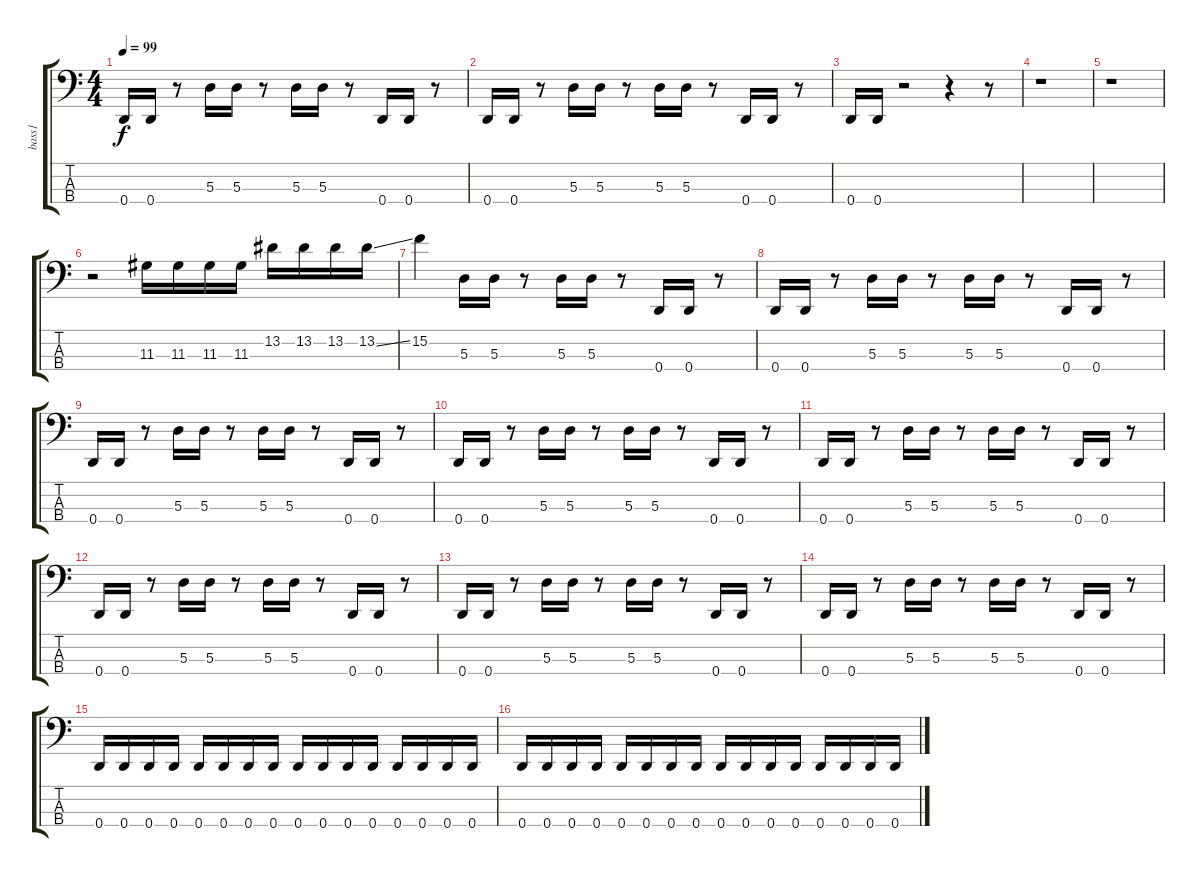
\track ("bass1" "bass1") {instrument electricbassfinger}
\staff {score tabs}
\tuning (G2 D2 A1 D1) {hide}
\ts (4 4)
\tempo 99
\clef f4
\ks c
0.4.16{dy f} 0.4.16 r.8 5.3.16 5.3.16 r.8 5.3.16 5.3.16 r.8 0.4.16 0.4.16 r.8 |
0.4.16 0.4.16 r.8 5.3.16 5.3.16 r.8 5.3.16 5.3.16 r.8 0.4.16 0.4.16 r.8 |
0.4.16 0.4.16 r.2 r.4 r.8 |
r.1 |
r.1 |
r.2 11.3.16 11.3.16 11.3.16 11.3.16 13.2.16 13.2.16 13.2.16 13.2{ss}.16 |
15.2.4 5.3.16 5.3.16 r.8 5.3.16 5.3.16 r.8 0.4.16 0.4.16 r.8 |
0.4.16 0.4.16 r.8 5.3.16 5.3.16 r.8 5.3.16 5.3.16 r.8 0.4.16 0.4.16 r.8 |
0.4.16 0.4.16 r.8 5.3.16 5.3.16 r.8 5.3.16 5.3.16 r.8 0.4.16 0.4.16 r.8 |
0.4.16 0.4.16 r.8 5.3.16 5.3.16 r.8 5.3.16 5.3.16 r.8 0.4.16 0.4.16 r.8 |
0.4.16 0.4.16 r.8 5.3.16 5.3.16 r.8 5.3.16 5.3.16 r.8 0.4.16 0.4.16 r.8 |
0.4.16 0.4.16 r.8 5.3.16 5.3.16 r.8 5.3.16 5.3.16 r.8 0.4.16 0.4.16 r.8 |
0.4.16 0.4.16 r.8 5.3.16 5.3.16 r.8 5.3.16 5.3.16 r.8 0.4.16 0.4.16 r.8 |
0.4.16 0.4.16 r.8 5.3.16 5.3.16 r.8 5.3.16 5.3.16 r.8 0.4.16 0.4.16 r.8 |
0.4.16 0.4.16 0.4.16 0.4.16 0.4.16 0.4.16 0.4.16 0.4.16 0.4.16 0.4.16 0.4.16 0.4.16 0.4.16 0.4.16 0.4.16 0.4.16 |
0.4.16 0.4.16 0.4.16 0.4.16 0.4.16 0.4.16 0.4.16 0.4.16 0.4.16 0.4.16 0.4.16 0.4.16 0.4.16 0.4.16 0.4.16 0.4.16
